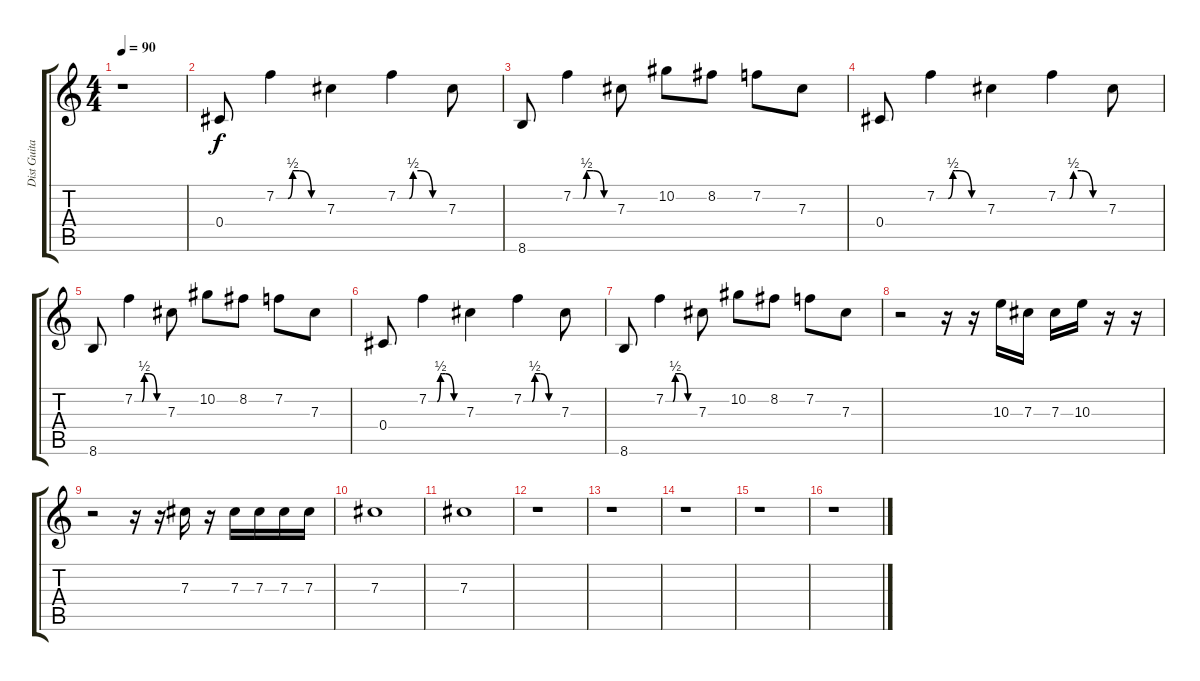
\track ("Dist Guitar1" "Dist Guita") {instrument overdrivenguitar}
\staff {score tabs}
\tuning (Eb4 Bb3 Gb3 Db3 Ab2 Eb2) {hide}
\ts (4 4)
\tempo 90
\clef g2
\ks c
r.1{dy f instrument overdrivenguitar} |
0.4.8 7.2{be (custom 0 0 15 0 21 2 24 2 30 2 45 0 60 0)}.4 7.3.4 7.2{be (custom 0 0 15 0 20 2 30 2 45 0 60 0)}.4 7.3.8 |
8.6.8 7.2{be (custom 0 0 15 0 20 2 30 2 46 0 60 0)}.4 7.3.8 10.2.8 8.2.8 7.2.8 7.3.8 |
0.4.8 7.2{be (custom 0 0 15 0 21 2 24 2 30 2 45 0 60 0)}.4 7.3.4 7.2{be (custom 0 0 15 0 20 2 30 2 45 0 60 0)}.4 7.3.8 |
8.6.8 7.2{be (custom 0 0 15 0 20 2 30 2 46 0 60 0)}.4 7.3.8 10.2.8 8.2.8 7.2.8 7.3.8 |
0.4.8 7.2{be (custom 0 0 15 0 21 2 24 2 30 2 45 0 60 0)}.4 7.3.4 7.2{be (custom 0 0 15 0 20 2 30 2 45 0 60 0)}.4 7.3.8 |
8.6.8 7.2{be (custom 0 0 15 0 20 2 30 2 46 0 60 0)}.4 7.3.8 10.2.8 8.2.8 7.2.8 7.3.8 |
r.2 r.16 r.16 10.3.16 7.3.16 7.3.16 10.3.16 r.16 r.16 |
r.2 r.16 r.16 7.3.16 r.16 7.3.16 7.3.16 7.3.16 7.3.16 |
7.3.1 |
7.3.1 |
r.1 |
r.1 |
r.1 |
r.1 |
r.1
